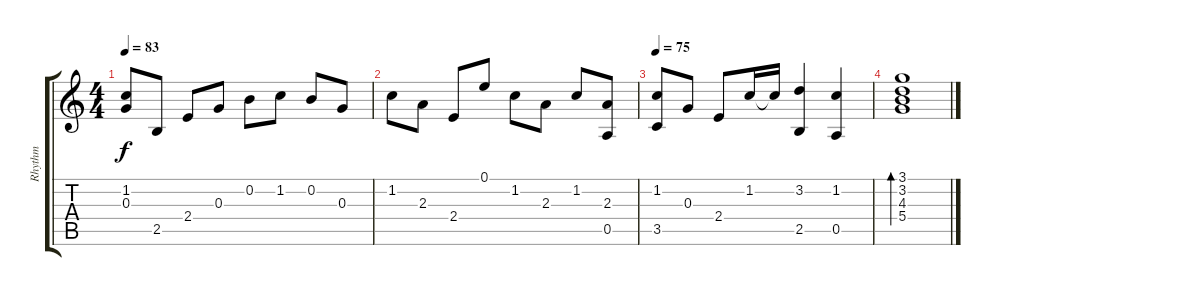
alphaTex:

\track ("Rhythm" "Rhythm") {instrument acousticguitarsteel}
\staff {score tabs}
\tuning (E4 B3 G3 D3 A2 E2) {hide}
\ts (4 4)
\tempo 83
\clef g2
\ks c
(1.2 0.3).8{dy f} 2.5.8 2.4.8 0.3.8 0.2.8 1.2.8 0.2.8 0.3.8 |
1.2.8 2.3.8 2.4.8 0.1.8 1.2.8 2.3.8 1.2.8 (2.3 0.5).8 |
\tempo 75
(1.2 3.5).8 0.3.8 2.4.8 1.2.16 1.2{t}.16 (3.2 2.5).4 (1.2 0.5).4 |
(3.1 3.2 4.3 5.4).1{bd 480}
